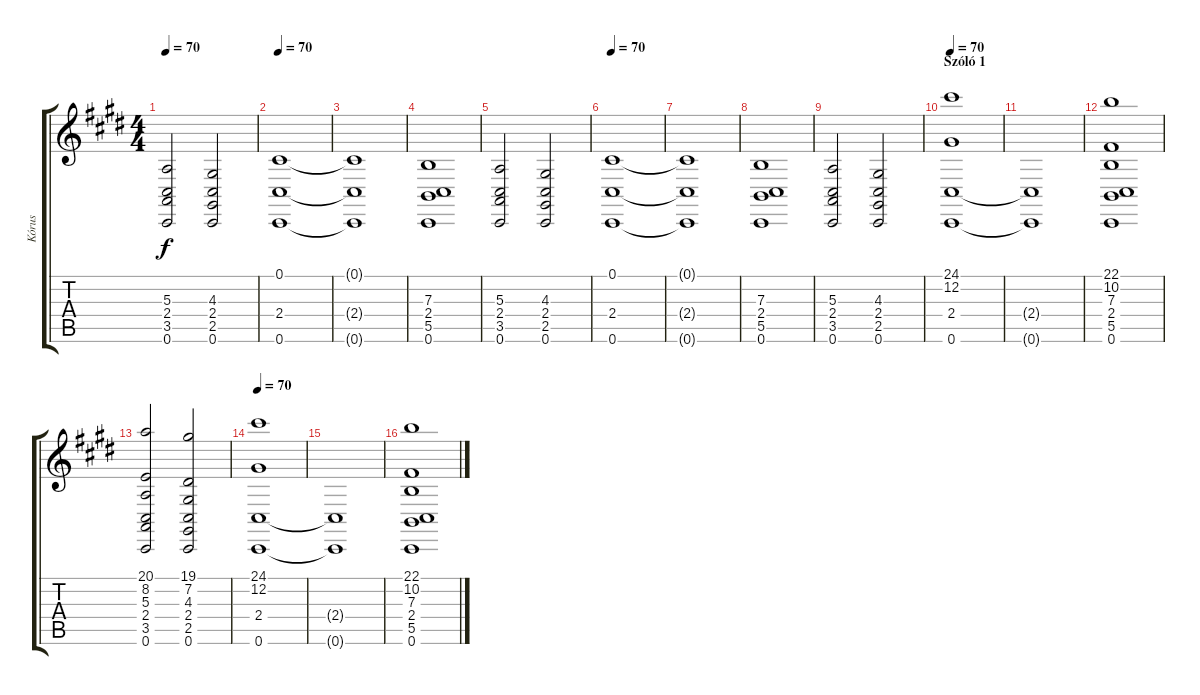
\track ("Kórus" "Kórus") {instrument stringensemble2}
\staff {score tabs}
\tuning (Db4 Ab3 E3 B2 Gb2 Db2) {hide}
\ts (4 4)
\tempo 70
\clef g2
\ks c#minor
(5.3 2.4 3.5 0.6).2{dy f} (4.3 2.4 2.5 0.6).2 |
\tempo 70
(0.1 2.4 0.6).1 |
(0.1{t} 2.4{t} 0.6{t}).1 |
(7.3 2.4 5.5 0.6).1 |
(5.3 2.4 3.5 0.6).2 (4.3 2.4 2.5 0.6).2 |
\tempo 70
(0.1 2.4 0.6).1 |
(0.1{t} 2.4{t} 0.6{t}).1 |
(7.3 2.4 5.5 0.6).1 |
(5.3 2.4 3.5 0.6).2 (4.3 2.4 2.5 0.6).2 |
\section ("" "Szóló 1")
\tempo 70
(24.1 12.2 2.4 0.6).1 |
(2.4{t} 0.6{t}).1 |
(22.1 10.2 7.3 2.4 5.5 0.6).1 |
(20.1 8.2 5.3 2.4 3.5 0.6).2 (19.1 7.2 4.3 2.4 2.5 0.6).2 |
\tempo 70
(24.1 12.2 2.4 0.6).1 |
(2.4{t} 0.6{t}).1 |
(22.1 10.2 7.3 2.4 5.5 0.6).1
